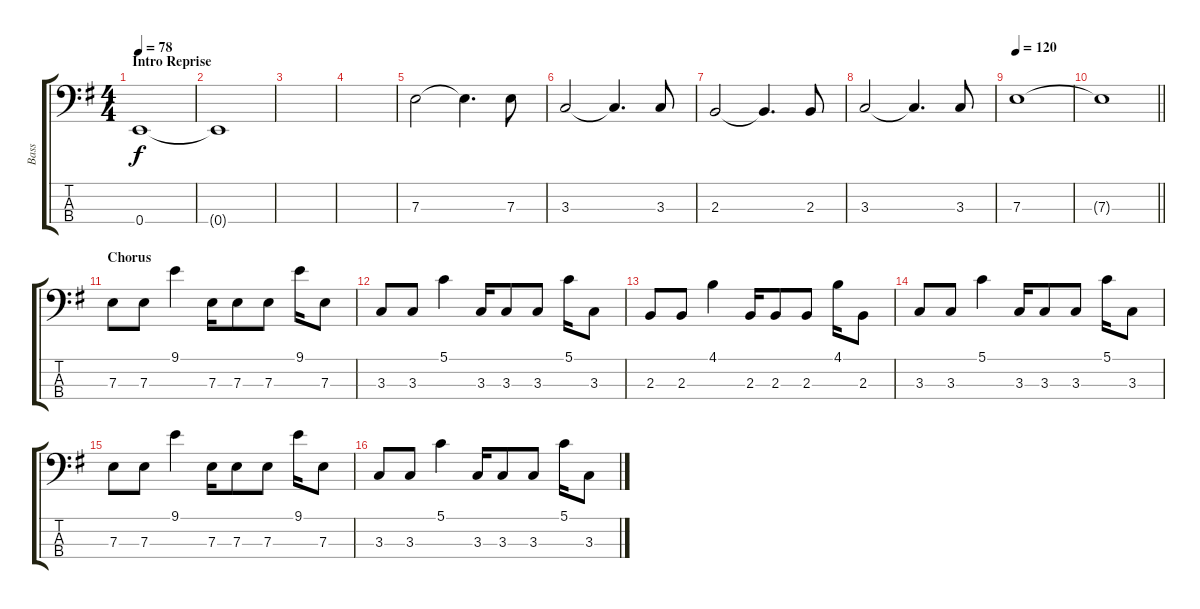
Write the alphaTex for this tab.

\track ("Bass" "Bass") {instrument electricbassfinger}
\staff {score tabs}
\tuning (G2 D2 A1 E1) {hide}
\ts (4 4)
\section ("" "Intro Reprise")
\tempo 78
\clef f4
\ks g
0.4.1{dy f} |
0.4{t}.1 |
|
|
7.3.2 7.3{t}.4{d} 7.3.8 |
3.3.2 3.3{t}.4{d} 3.3.8 |
2.3.2 2.3{t}.4{d} 2.3.8 |
3.3.2 3.3{t}.4{d} 3.3.8 |
\tempo 120
7.3.1 |
\barLineRight lightlight
7.3{t}.1 |
\section ("" "Chorus")
7.3.8 7.3.8 9.1.4 7.3.16 7.3.8 7.3.8 9.1.16 7.3.8 |
3.3.8 3.3.8 5.1.4 3.3.16 3.3.8 3.3.8 5.1.16 3.3.8 |
2.3.8 2.3.8 4.1.4 2.3.16 2.3.8 2.3.8 4.1.16 2.3.8 |
3.3.8 3.3.8 5.1.4 3.3.16 3.3.8 3.3.8 5.1.16 3.3.8 |
7.3.8 7.3.8 9.1.4 7.3.16 7.3.8 7.3.8 9.1.16 7.3.8 |
3.3.8 3.3.8 5.1.4 3.3.16 3.3.8 3.3.8 5.1.16 3.3.8
